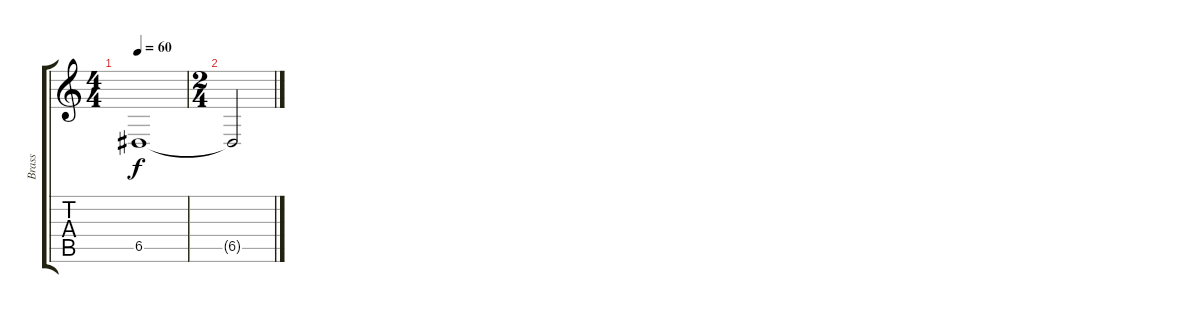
\track ("Brass" "Brass") {instrument brasssection}
\staff {score tabs}
\tuning (E4 B3 G3 D3 A2 E2) {hide}
\ts (4 4)
\tempo 60
\clef g2
\ks c
6.5{t}.1{dy f} |
\ts (2 4)
6.5{t}.2
